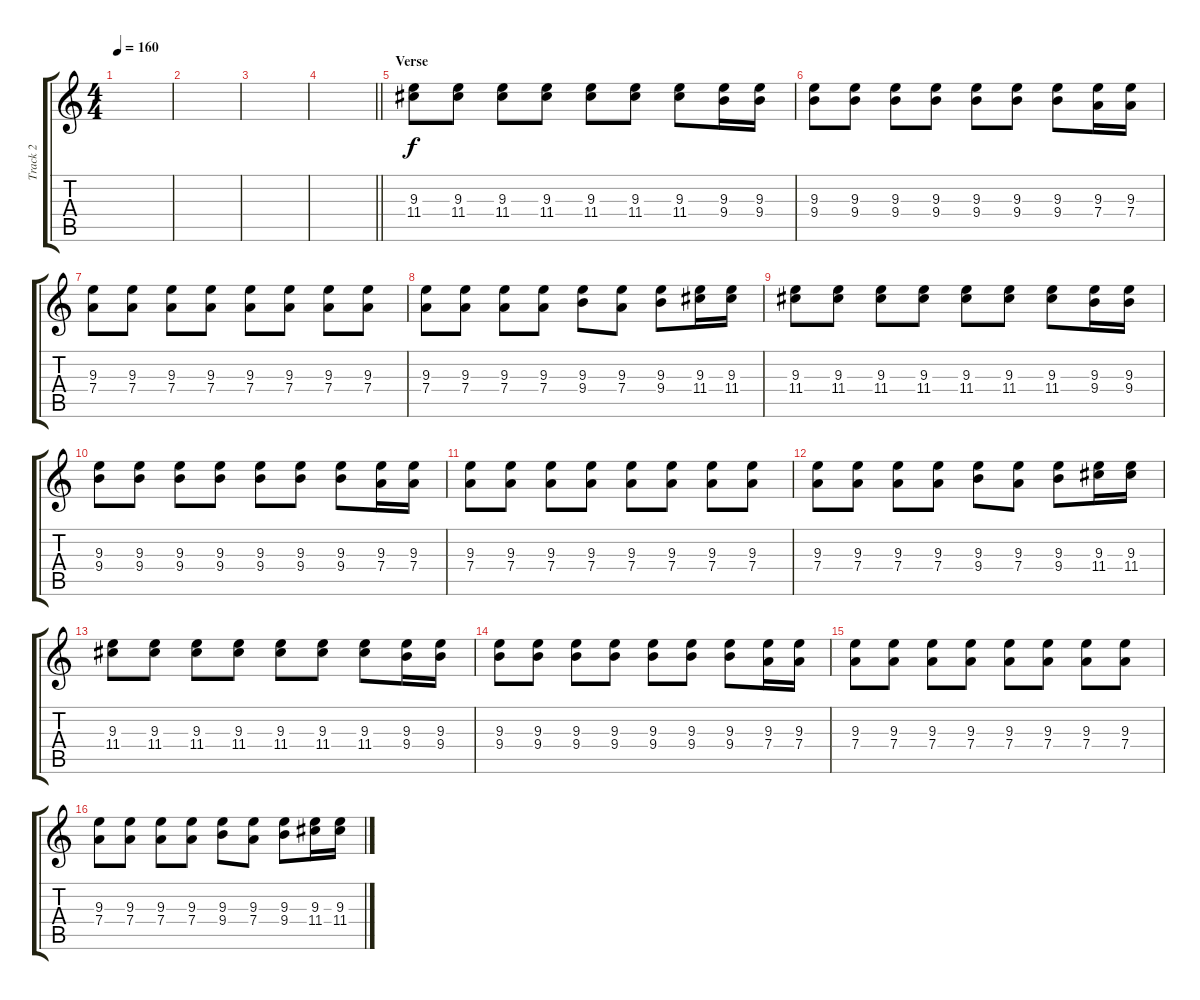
\track ("Track 2" "Track 2") {instrument electricguitarclean}
\staff {score tabs}
\tuning (E4 B3 G3 D3 A2 E2) {hide}
\ts (4 4)
\tempo 160
\clef g2
\ks c
|
|
|
\barLineRight lightlight
|
\section ("" "Verse")
(9.3 11.4).8 (9.3 11.4).8 (9.3 11.4).8 (9.3 11.4).8 (9.3 11.4).8 (9.3 11.4).8 (9.3 11.4).8 (9.3 9.4).16 (9.3 9.4).16 |
(9.3 9.4).8 (9.3 9.4).8 (9.3 9.4).8 (9.3 9.4).8 (9.3 9.4).8 (9.3 9.4).8 (9.3 9.4).8 (9.3 7.4).16 (9.3 7.4).16 |
(9.3 7.4).8 (9.3 7.4).8 (9.3 7.4).8 (9.3 7.4).8 (9.3 7.4).8 (9.3 7.4).8 (9.3 7.4).8 (9.3 7.4).8 |
(9.3 7.4).8 (9.3 7.4).8 (9.3 7.4).8 (9.3 7.4).8 (9.3 9.4).8 (9.3 7.4).8 (9.3 9.4).8 (9.3 11.4).16 (9.3 11.4).16 |
(9.3 11.4).8 (9.3 11.4).8 (9.3 11.4).8 (9.3 11.4).8 (9.3 11.4).8 (9.3 11.4).8 (9.3 11.4).8 (9.3 9.4).16 (9.3 9.4).16 |
(9.3 9.4).8 (9.3 9.4).8 (9.3 9.4).8 (9.3 9.4).8 (9.3 9.4).8 (9.3 9.4).8 (9.3 9.4).8 (9.3 7.4).16 (9.3 7.4).16 |
(9.3 7.4).8 (9.3 7.4).8 (9.3 7.4).8 (9.3 7.4).8 (9.3 7.4).8 (9.3 7.4).8 (9.3 7.4).8 (9.3 7.4).8 |
(9.3 7.4).8 (9.3 7.4).8 (9.3 7.4).8 (9.3 7.4).8 (9.3 9.4).8 (9.3 7.4).8 (9.3 9.4).8 (9.3 11.4).16 (9.3 11.4).16 |
(9.3 11.4).8 (9.3 11.4).8 (9.3 11.4).8 (9.3 11.4).8 (9.3 11.4).8 (9.3 11.4).8 (9.3 11.4).8 (9.3 9.4).16 (9.3 9.4).16 |
(9.3 9.4).8 (9.3 9.4).8 (9.3 9.4).8 (9.3 9.4).8 (9.3 9.4).8 (9.3 9.4).8 (9.3 9.4).8 (9.3 7.4).16 (9.3 7.4).16 |
(9.3 7.4).8 (9.3 7.4).8 (9.3 7.4).8 (9.3 7.4).8 (9.3 7.4).8 (9.3 7.4).8 (9.3 7.4).8 (9.3 7.4).8 |
(9.3 7.4).8 (9.3 7.4).8 (9.3 7.4).8 (9.3 7.4).8 (9.3 9.4).8 (9.3 7.4).8 (9.3 9.4).8 (9.3 11.4).16 (9.3 11.4).16
